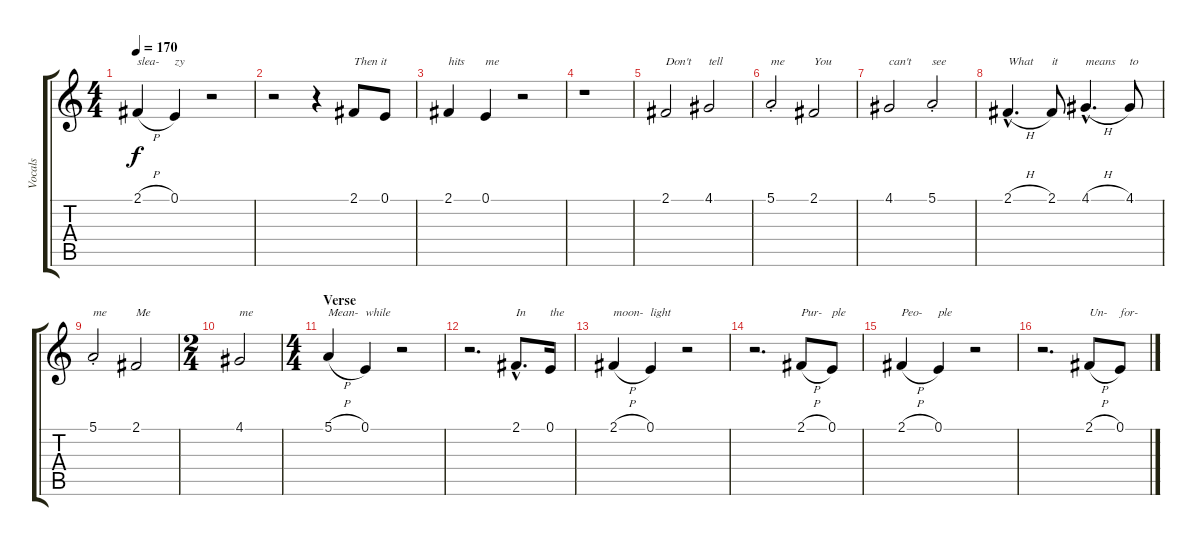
\track ("Vocals" "Vocals") {instrument voiceoohs}
\staff {score tabs}
\tuning (E4 B3 G3 D3 A2 E2) {hide}
\ts (4 4)
\tempo 170
\clef g2
\ks c
2.1{h}.4{txt "slea-" dy f} 0.1.4{txt "zy"} r.2 |
r.2 r.4 2.1.8{txt "Then it"} 0.1.8 |
2.1.4{txt "hits"} 0.1.4{txt "me"} r.2 |
r.1 |
2.1.2{txt "Don't"} 4.1.2{txt "tell"} |
5.1{st}.2{txt "me"} 2.1.2{txt "You"} |
4.1.2{txt "can't"} 5.1{st}.2{txt "see"} |
2.1{h hac}.4{d txt "What"} 2.1.8{txt "it"} 4.1{h hac}.4{d txt "means"} 4.1.8{txt "to"} |
5.1{st}.2{txt "me"} 2.1.2{txt "Me"} |
\ts (2 4)
4.1.2{txt "me"} |
\ts (4 4)
\section ("" "Verse")
5.1{h}.4{txt "Mean-"} 0.1.4{txt "while"} r.2 |
r.2{d} 2.1{hac}.8{d txt "In"} 0.1.16{txt "the"} |
2.1{h}.4{txt "moon-"} 0.1.4{txt "light"} r.2 |
r.2{d} 2.1{h}.8{txt "Pur-"} 0.1.8{txt "ple"} |
2.1{h}.4{txt "Peo-"} 0.1.4{txt "ple"} r.2 |
r.2{d} 2.1{h}.8{txt "Un-"} 0.1{h}.8{txt "for-"}
